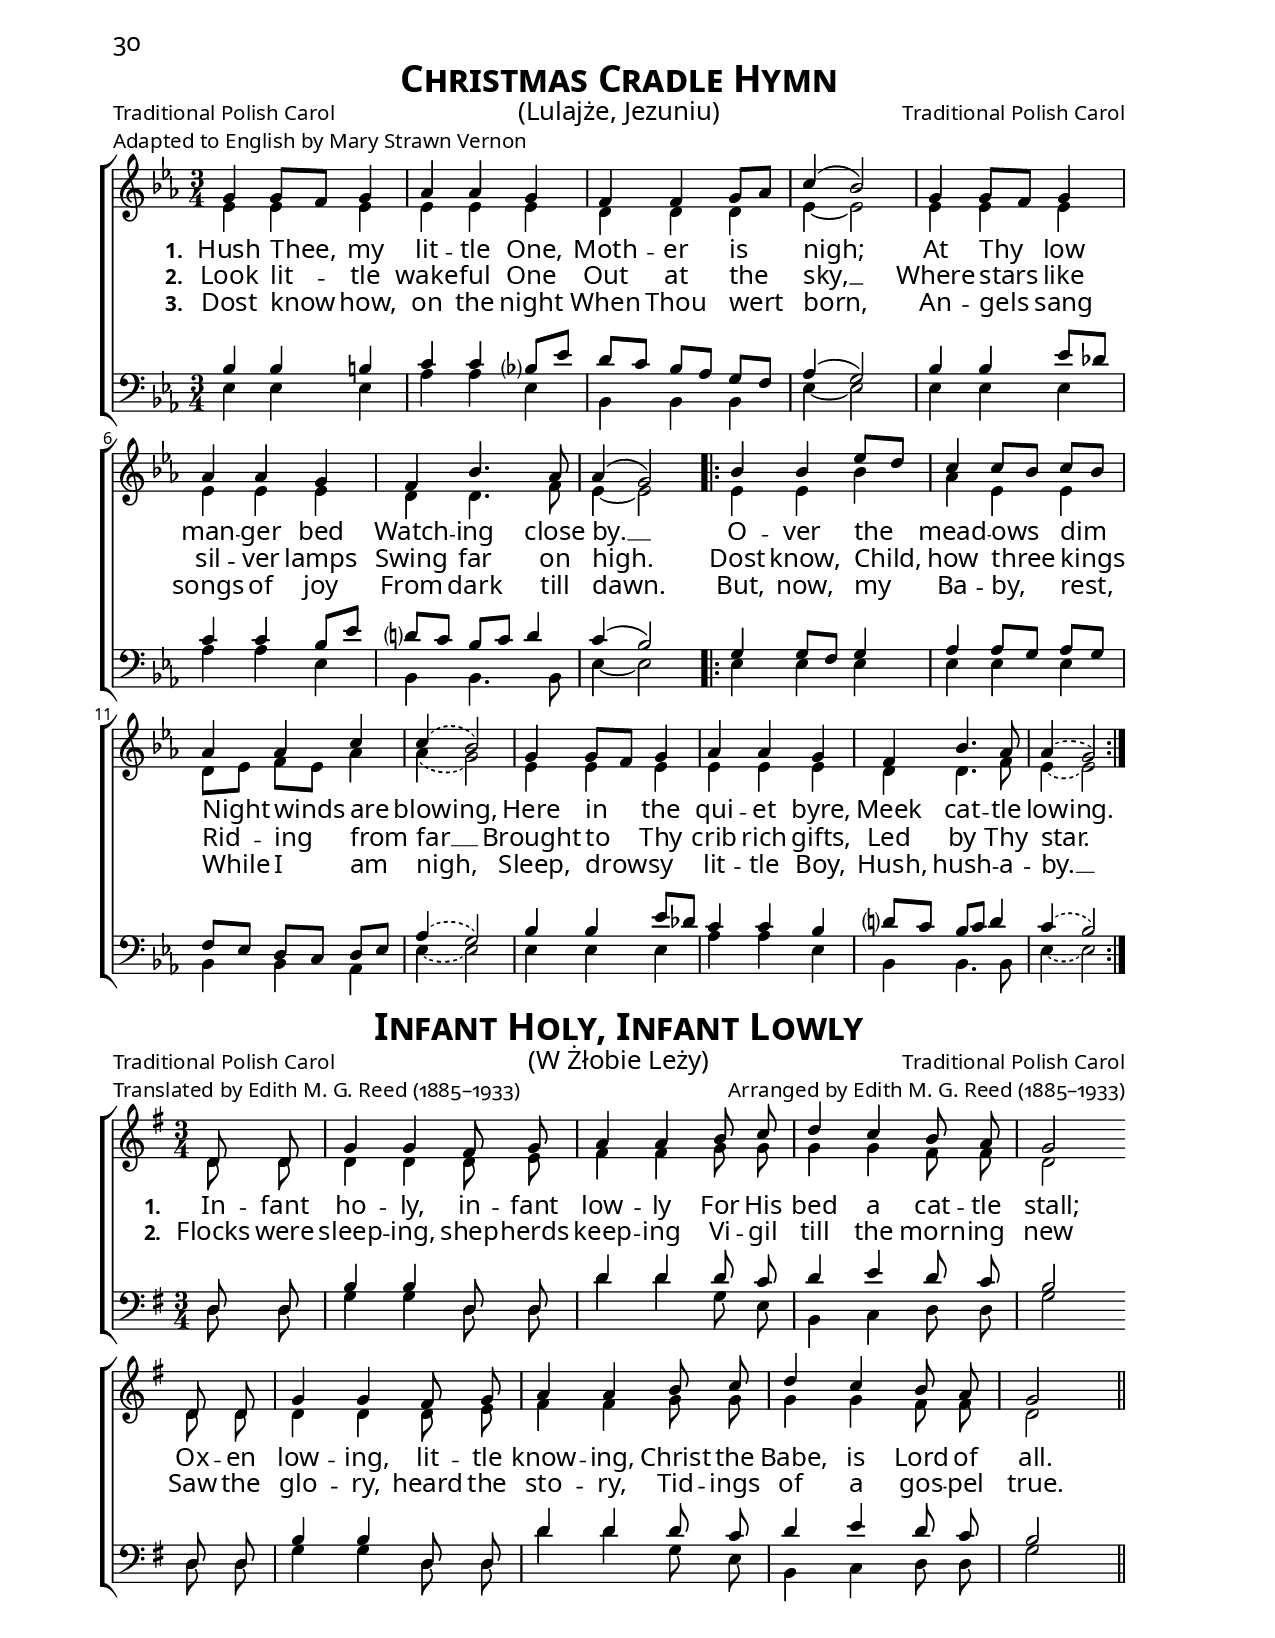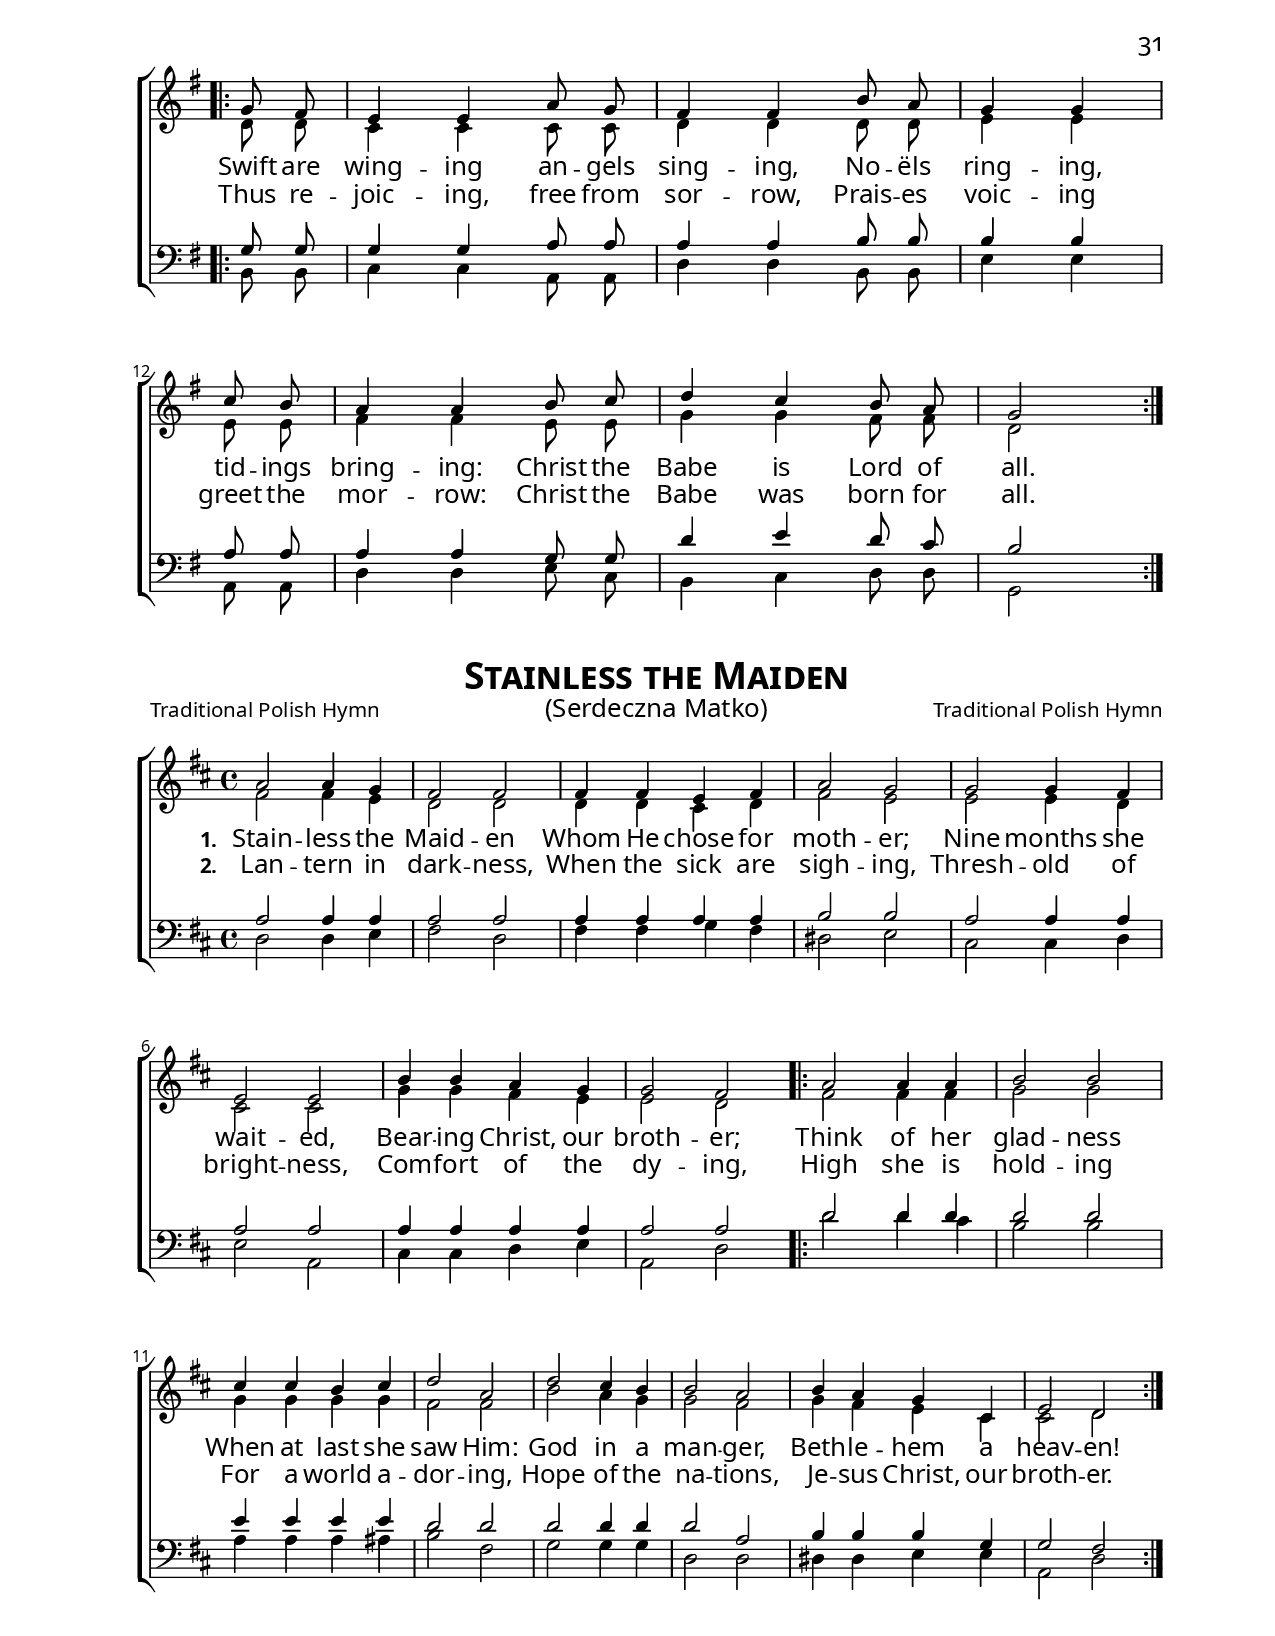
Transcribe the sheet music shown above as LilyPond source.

\version "2.14.2"
\include "util.ly"
\header {
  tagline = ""
}
\paper {
  print-all-headers = ##t
  paper-height = 11\in
  paper-width = 8.5\in
  indent = 0\in
  %system-system-spacing = #'((basic-distance . 10) (padding . 0))
  %system-system-spacing =
  %  #'((basic-distance . 0)
  %     (minimum-distance . 0)
  %     (padding . -0.35)
  %     (stretchability . 100))
  score-markup-spacing =
    #'((basic-distance . 2)
       (minimum-distance . 0)
       (padding . 0)
       (stretchability . 50))
  system-system-spacing =
    #'((basic-distance . 0)
       (minimum-distance . 0)
       (padding . -10)
       (stretchability . 100))
  markup-system-spacing =
    #'((basic-distance . 0)
       (minimum-distance . 0)
       (padding . 0)
       (stretchability . 0))
  % last-bottom-spacing =
  %   #'((basic-distance . 0)
  %      (minimum-distance . 0)
  %      (padding . 0)
  %      (stretchability . 0))
  ragged-last-bottom = ##f
  ragged-bottom = ##f
  two-sided = ##t
  inner-margin = 1\in
  outer-margin = 0.75\in
  top-margin = 0.26\in
  bottom-margin = 0.25\in
  first-page-number = #30
  print-first-page-number = ##t
  scoreTitleMarkup = \markup { \column {
    %\on-the-fly \print-all-headers { \bookTitleMarkup \hspace #1 }
    \fill-line {
      \null
      \fontsize #4 \bold \fromproperty #'header:title
      \null
    }
    \fill-line {
      \fromproperty #'header:poet
      \fontsize #4 \bold \fromproperty #'header:subtitle
      \fromproperty #'header:composer
    }
    \fill-line {
      \fromproperty #'header:meter
      \null
      \fromproperty #'header:arranger
    }
  }
  }

  headerLine = ""
  oddHeaderMarkup = \markup\fill-line{
     \override #'(font-name . "Garamond Premier Pro")\abs-fontsize #12.5
     \combine 
        \fill-line{"" \on-the-fly #print-page-number-check-first
        \oldStylePageNum""
        }
        \fill-line{\headerLine}
  }
  evenHeaderMarkup = \markup {
     \override #'(font-name . "Garamond Premier Pro")\abs-fontsize #12.5
     \combine
        \on-the-fly #print-page-number-check-first
        \oldStylePageNum""
        \fill-line{\headerLine}
  }
}
#(set-global-staff-size 18) \paper{ #(define fonts (make-pango-font-tree "Garamond Premier Pro" "Garamond Premier Pro" "Garamond Premier Pro" (/ 18 20))) }
global = {
  \key ees \major
  \time 3/4
  \autoBeamOff
}

sopMusic = \relative c' {
  g'4 g8[ f] g4 |
  aes aes g |
  f f g8[ aes] |
  c4( bes2) |
  g4 g8[ f] g4 |
  
  aes aes g |
  f bes4. aes8 |
  aes4( g2) |
  \repeat volta 2 {
    bes4 bes ees8[ d] |
    c4 c8[ bes] c[ bes] |

    aes4 aes c |
    \slurDashed c( bes2) |
    g4 g8[ f] g4 |
    aes aes g |
    f bes4. aes8 |
    aes4( g2)
  }
}
sopWords = \lyricmode {
  
}

altoMusic = \relative c' {
  ees4 ees ees |
  ees ees ees |
  d d d |
  ees~ ees2 |

  ees4 ees ees |
  ees ees ees |
  d d4. f8 |
  ees4~ ees2 |

  \repeat volta 2 {
    ees4 ees bes' |
    aes ees ees |
    d8[ ees] f[ ees] aes4 |
    \slurDashed aes( g2) |

    ees4 ees ees |
    ees ees ees |
    d d4. f8 |
    \tieDashed ees4~ ees2 |
  }
}
altoWords = \lyricmode {
  \set stanza = "1. "

  Hush Thee, my lit -- tle One,
  Moth -- er is nigh;
  At Thy low man -- ger bed
  Watch -- ing close by. __
  O -- ver the mead -- ows dim
\set ignoreMelismata = ##t
   \once \override LyricText.self-alignment-X = #LEFT Night
   \once \override LyricText.self-alignment-X = #LEFT winds 
   \once \override LyricText.self-alignment-X = #LEFT are blow -- ing,
\unset ignoreMelismata
  Here in the qui -- et byre,
\set ignoreMelismata = ##t
  Meek cat -- tle low -- ing.
}
altoWordsII = \lyricmode {
%\markup\italic
  \set stanza = "2. "

  Look lit -- tle wake -- ful One
  Out at the sky, __
  Where stars like sil -- ver lamps
  Swing far on high.
  Dost know, Child, how three kings
  \once \override LyricText.self-alignment-X = #LEFT Rid --
  \once \override LyricText.self-alignment-X = #LEFT ing
  \once \override LyricText.self-alignment-X = #LEFT from far __
  Brought to Thy crib rich gifts,
  Led by Thy star.
}
altoWordsIII = \lyricmode {
  \set stanza = "3. "

  Dost know how, on the night
  When Thou wert born,
  An -- gels sang songs of joy
  From dark till dawn.
  But, now, my Ba -- by, rest,
  \once \override LyricText.self-alignment-X = #LEFT While
  \once \override LyricText.self-alignment-X = #LEFT I
  \once \override LyricText.self-alignment-X = #LEFT am nigh,
  Sleep, drow -- sy lit -- tle Boy,
  Hush, hush -- a -- by. __
}
altoWordsIV = \lyricmode {
  \set stanza = "4. "
  \set ignoreMelismata = ##t
}
altoWordsV = \lyricmode {
  \set stanza = "5. "
  \set ignoreMelismata = ##t
}
altoWordsVI = \lyricmode {
  \set stanza = "6. "
  \set ignoreMelismata = ##t
}
tenorMusic = \relative c' {
  bes4 bes b |
  c c bes?8[ ees] |
  d[ c] bes[ aes] g[ f] |
  aes4( g2) |

  bes4 bes ees8[ des] |
  c4 c bes8[ ees] |
  d?[ c] bes[ c] d4 |
  c( bes2) |

  \repeat volta 2 {
    g4 g8[ f] g4 |
    aes aes8[ g] aes[ g] |
    f[ ees] d[ c] d[ ees] |
    \slurDashed aes4( g2) |

    bes4 bes ees8[ des] |
    c4 c bes |
    d?8[ c] bes[ c] d4 |
    c( bes2) |
  }
}
tenorWords = \lyricmode {

}

bassMusic = \relative c {
  ees4 ees ees |
  aes aes ees |
  bes bes bes |
  ees~ ees2 |

  ees4 ees ees |
  aes aes ees |
  bes bes4. bes8 |
  ees4~ ees2 |

  \repeat volta 2 {
    ees4 ees ees |
    ees ees ees |
    bes bes aes |
    \tieDashed ees'~ ees2 |
    
    ees4 ees ees |
    aes aes ees |
    bes bes4. bes8 |
    ees4~ ees2 |
  }
}
bassWords = \lyricmode {

}

pianoRH = \relative c' {
  
}
pianoLH = \relative c' {
  
}

\score {
  <<
   \new ChoirStaff <<
    \new Staff = women <<
      \new Voice = "sopranos" { \voiceOne << \global \sopMusic >> }
      \new Voice = "altos" { \voiceTwo << \global \altoMusic >> }
    >>
    \new Lyrics \with { alignAboveContext = "women" \override VerticalAxisGroup #'nonstaff-relatedstaff-spacing = #'((basic-distance . 1))} \lyricsto "sopranos" \sopWords
   \new Staff = men <<
      \clef bass
      \new Voice = "tenors" { \voiceOne << \global \tenorMusic >> }
      \new Voice = "basses" { \voiceTwo << \global \bassMusic >> }
    >>
    \new Lyrics = "altosVI"  \with { alignBelowContext = "women" } \lyricsto "sopranos" \altoWordsVI
    \new Lyrics = "altosV"  \with { alignBelowContext = "women" } \lyricsto "sopranos" \altoWordsV
    \new Lyrics = "altosIV"  \with { alignBelowContext = "women" } \lyricsto "sopranos" \altoWordsIV
    \new Lyrics = "altosIII"  \with { alignBelowContext = "women" } \lyricsto "sopranos" \altoWordsIII
    \new Lyrics = "altosII"  \with { alignBelowContext = "women" } \lyricsto "sopranos" \altoWordsII
    \new Lyrics = "altos"  \with { alignBelowContext = "women" } \lyricsto "sopranos" \altoWords
    \new Lyrics \with { alignAboveContext = "men" \override VerticalAxisGroup #'nonstaff-relatedstaff-spacing = #'((basic-distance . 1)) } \lyricsto "tenors" \tenorWords
    \new Lyrics \with { alignBelowContext = "men" \override VerticalAxisGroup #'nonstaff-relatedstaff-spacing = #'((basic-distance . 1)) } \lyricsto "basses" \bassWords
  >>
%    \new PianoStaff << \new Staff { \new Voice { \pianoRH } } \new Staff { \clef "bass" \pianoLH } >>
  >>
  \layout {
  \context {
    \Lyrics
    \override LyricText #'font-size = #2
  }
    \context {
      \Score
      %\override SpacingSpanner #'base-shortest-duration = #(ly:make-moment 1 8)
      %\override SpacingSpanner #'common-shortest-duration = #(ly:make-moment 1 4)
    }
    \context {
      % Remove all empty staves
      % \Staff \RemoveEmptyStaves \override VerticalAxisGroup #'remove-first = ##t
    }
    \context {
      \Lyrics
      \override LyricText #'X-offset = #center-on-word
    }
  }
  \header {
    title = \markup{\override #'(font-name . "Garamond Premier Pro Semibold"){ \abs-fontsize #18 \smallCapsOldStyle"Christmas Cradle Hymn"}}
    subtitle = \markup{\override #'(font-name . "Garamond Premier Pro"){ \abs-fontsize #12.5 "(Lulajże, Jezuniu)"}}
    poet = \markup\oldStyleNum"Traditional Polish Carol"
    meter = \markup\oldStyleNum"Adapted to English by Mary Strawn Vernon"
    composer = \markup\oldStyleNum"Traditional Polish Carol"
    % arranger = \markup\oldStyleNum"Arranged by Edith M. G. Reed (1885–1933)"
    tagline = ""
  }
}

























global = {
  \key g \major
  \time 3/4
  \autoBeamOff
}

sopMusic = \relative c' {
\repeat unfold 2 {
  \partial 4 d8 d |
  g4 g fis8 g |
  a4 a b8 c |
  d4 c b8  a |
  g2 \break
}
\pageBreak
\repeat volta 2 {
  \partial 4 g8 fis |
  e4 e a8 g |
  fis4 fis b8 a |
  \partial 2 g4 g | \break

  \partial 4 c8 b |
  a4 a b8 c |
  d4 c b8 a |
  g2 
}
}
sopWords = \lyricmode {
  
}

altoMusic = \relative c' {
\repeat unfold 2 {
  d8 d |
  d4 d d8 e |
  fis4 fis g8 g |
  g4 g fis8 fis |
  d2
}

\repeat volta 2 {
    d8 d |
    c4 c c8 c |
    d4 d d8 d
    e4 e

    e8 e |
    fis4 fis e8 e |
    g4 g fis8 fis |
    d2 
  }
}
altoWords = \lyricmode {
  \dropLyricsV
  \set stanza = "1. "
  In -- fant ho -- ly, in -- fant low -- ly
  For His bed a cat -- tle stall;
  Ox -- en low -- ing, lit -- tle know -- ing,
  Christ the Babe, is Lord of all.
  Swift are wing -- ing an -- gels sing -- ing,
  No -- ëls ring -- ing,
  tid -- ings bring -- ing:
  Christ the Babe is Lord of all.
}
altoWordsII = \lyricmode {
  \dropLyricsV
%\markup\italic
  \set stanza = "2. "
Flocks were sleep -- ing, shep -- herds keep -- ing
Vi -- gil till the morn -- ing new
Saw the glo -- ry, heard the sto -- ry,
Tid -- ings of a gos -- pel true.
Thus re -- joic -- ing, free from sor -- row,
Prais -- es voic -- ing greet the mor -- row:
Christ the Babe was born for all.
}
altoWordsIII = \lyricmode {
  \set stanza = "3. "
  \set ignoreMelismata = ##t
}
altoWordsIV = \lyricmode {
  \set stanza = "4. "
  \set ignoreMelismata = ##t
}
altoWordsV = \lyricmode {
  \set stanza = "5. "
  \set ignoreMelismata = ##t
}
altoWordsVI = \lyricmode {
  \set stanza = "6. "
  \set ignoreMelismata = ##t
}
tenorMusic = \relative c {
  \repeat unfold 2{
    d8 d |
    b'4 b d,8 d |
    d'4 d d8 c |
    d4 e d8 c |
    b2
  }
  \repeat volta 2 {
    g8 g |
    g4 g a8 a |
    a4 a b8 b 
    b4 b a8 a |
    a4 a g8 g8 |
    d'4 e d8 c |
    b2 
  }
}
tenorWords = \lyricmode {

}

bassMusic = \relative c {
  \repeat unfold 2 {
    d8 d |
    g4 g d8 d |
    d'4 d g,8 e |
    b4 c d8 d |
    g2
  }

  \repeat volta 2 {
    b,8 b |
    c4 c a8 a |
    d4 d b8 b
    e4 e

    a,8 a |
    d4 d e8 c |
    b4 c d8 d |
    g,2
  }
}
bassWords = \lyricmode {

}

pianoRH = \relative c' {
  
}
pianoLH = \relative c' {
  
}

\score {
  <<
   \new ChoirStaff <<
    \new Staff = women <<
      \new Voice = "sopranos" { \voiceOne << \global \sopMusic >> }
      \new Voice = "altos" { \voiceTwo << \global \altoMusic >> }
    >>
    \new Lyrics \with { alignAboveContext = "women" \override VerticalAxisGroup #'nonstaff-relatedstaff-spacing = #'((basic-distance . 1))} \lyricsto "sopranos" \sopWords
    \new Lyrics = "altosVI"  \with { alignBelowContext = "women" } \lyricsto "altos" \altoWordsVI
    \new Lyrics = "altosV"  \with { alignBelowContext = "women" } \lyricsto "altos" \altoWordsV
    \new Lyrics = "altosIV"  \with { alignBelowContext = "women" } \lyricsto "altos" \altoWordsIV
    \new Lyrics = "altosIII"  \with { alignBelowContext = "women" } \lyricsto "altos" \altoWordsIII
    \new Lyrics = "altosII"  \with { alignBelowContext = "women" } \lyricsto "altos" \altoWordsII
    \new Lyrics = "altos"  \with { alignBelowContext = "women" \override VerticalAxisGroup #'nonstaff-relatedstaff-spacing = #'((basic-distance . 1))} \lyricsto "altos" \altoWords
   \new Staff = men <<
      \clef bass
      \new Voice = "tenors" { \voiceOne << \global \tenorMusic >> }
      \new Voice = "basses" { \voiceTwo << \global \bassMusic >> }
    >>
    \new Lyrics \with { alignAboveContext = "men" \override VerticalAxisGroup #'nonstaff-relatedstaff-spacing = #'((basic-distance . 1)) } \lyricsto "tenors" \tenorWords
    \new Lyrics \with { alignBelowContext = "men" \override VerticalAxisGroup #'nonstaff-relatedstaff-spacing = #'((basic-distance . 1)) } \lyricsto "basses" \bassWords
  >>
%    \new PianoStaff << \new Staff { \new Voice { \pianoRH } } \new Staff { \clef "bass" \pianoLH } >>
  >>
  \layout {
  \context {
    \Lyrics
    \override LyricText #'font-size = #2
  }
    \context {
      \Score
      %\override SpacingSpanner #'base-shortest-duration = #(ly:make-moment 1 8)
      %\override SpacingSpanner #'common-shortest-duration = #(ly:make-moment 1 4)
    }
    \context {
      % Remove all empty staves
      % \Staff \RemoveEmptyStaves \override VerticalAxisGroup #'remove-first = ##t
    }
    \context {
      \Lyrics
      \override LyricText #'X-offset = #center-on-word
    }
  }
  \header {
    title = \markup{\override #'(font-name . "Garamond Premier Pro Semibold"){ \abs-fontsize #18 \smallCapsOldStyle"Infant Holy, Infant Lowly"}}
    subtitle = \markup{\override #'(font-name . "Garamond Premier Pro"){ \abs-fontsize #12.5 "(W Żłobie Leży)"}}
    poet = \markup\oldStyleNum"Traditional Polish Carol"
    meter = \markup\oldStyleNum"Translated by Edith M. G. Reed (1885–1933)"
    composer = \markup\oldStyleNum"Traditional Polish Carol"
    arranger = \markup\oldStyleNum"Arranged by Edith M. G. Reed (1885–1933)"
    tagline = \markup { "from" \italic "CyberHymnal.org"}
  }
}

























global = {
  \key d \major
  \time 4/4
  \autoBeamOff
}

sopMusic = \relative c' {
  a'2 a4 g |
  fis2 fis |
  fis4 fis e fis |
  a2 g |
  g g4 fis |
  e2 e |
  b'4 b a g |
  g2 fis |

  \repeat volta 2 {
    a2 a4 a |
    b2 b |
    cis4 cis b cis |
    d2 a |
    d cis4 b |
    b2 a |
    b4 a g cis, |
    e2 d
  }
}
sopWords = \lyricmode {
}

altoMusic = \relative c' {
  fis2 fis4 e |
  d2 d |
  d4 d cis d |
  fis2 e |
  e e4 d |
  cis2 cis |
  g'4 g fis e |
  e2 d |

  \repeat volta 2 {
    fis fis4 fis |
    g2 g |
    g4 g g g |
    fis2 fis |
    b a4 g |
    g2 fis |
    g4 fis e cis |
    cis2 d
  }
}
altoWords = \lyricmode {
  \set stanza = "1. "

  Stain -- less the Maid -- en
  Whom He chose for moth -- er;
  Nine months she wait -- ed,
  Bear -- ing Christ, our broth -- er;
  Think of her glad -- ness
  When at last she saw Him:
  God in a man -- ger,
  Beth -- le -- hem a heav -- en!
}
altoWordsII = \lyricmode {
  \set stanza = "2. "

  Lan -- tern in dark -- ness,
  When the sick are sigh -- ing,
  Thresh -- old of bright -- ness,
  Com -- fort of the dy -- ing,
  High she is hold -- ing
  For a world a -- dor -- ing,
  Hope of the na -- tions,
  Je -- sus Christ, our broth -- er.
}
altoWordsIII = \lyricmode {
  \set stanza = "3. "
  \set ignoreMelismata = ##t
}
altoWordsIV = \lyricmode {
  \set stanza = "4. "
  \set ignoreMelismata = ##t
}
altoWordsV = \lyricmode {
  \set stanza = "5. "
  \set ignoreMelismata = ##t
}
altoWordsVI = \lyricmode {
  \set stanza = "6. "
  \set ignoreMelismata = ##t
}
tenorMusic = \relative c' {
  a2 a4 a |
  a2 a |
  a4 a a a |
  b2 b |
  a a4 a |
  a2 a |
  a4 a a a |
  a2 a |

  \repeat volta 2 {
    d2 d4 d |
    d2 d |
    e4 e e e |
    d2 d |
    d2 d4 d |
    d2 a |
    b4 b b g |
    g2 fis
  }
}
tenorWords = \lyricmode {

}

bassMusic = \relative c {
  d2 d4 e |
  fis2 d |
  fis4 fis g fis |
  dis2 e |
  cis cis4 d |
  e2 a, |
  cis4 cis d e |
  a,2 d |

  \repeat volta 2 {
    d' d4 cis |
    b2 b |
    a4 a a ais |
    b2 fis |
    g g4 g |
    d2 d |
    dis4 dis e e |
    a,2 d
  }
}
bassWords = \lyricmode {

}

pianoRH = \relative c' {
  
}
pianoLH = \relative c' {
  
}

\score {
  <<
   \new ChoirStaff <<
    \new Staff = women <<
      \new Voice = "sopranos" { \voiceOne << \global \sopMusic >> }
      \new Voice = "altos" { \voiceTwo << \global \altoMusic >> }
    >>
    \new Lyrics \with { alignAboveContext = "women" \override VerticalAxisGroup #'nonstaff-relatedstaff-spacing = #'((basic-distance . 1))} \lyricsto "sopranos" \sopWords
    \new Lyrics = "altosVI"  \with { alignBelowContext = "women" } \lyricsto "sopranos" \altoWordsVI
    \new Lyrics = "altosV"  \with { alignBelowContext = "women" } \lyricsto "sopranos" \altoWordsV
    \new Lyrics = "altosIV"  \with { alignBelowContext = "women" } \lyricsto "sopranos" \altoWordsIV
    \new Lyrics = "altosIII"  \with { alignBelowContext = "women" } \lyricsto "sopranos" \altoWordsIII
    \new Lyrics = "altosII"  \with { alignBelowContext = "women" } \lyricsto "sopranos" \altoWordsII
    \new Lyrics = "altos"  \with { alignBelowContext = "women" \override VerticalAxisGroup #'nonstaff-relatedstaff-spacing = #'((basic-distance . 1))} \lyricsto "sopranos" \altoWords
   \new Staff = men <<
      \clef bass
      \new Voice = "tenors" { \voiceOne << \global \tenorMusic >> }
      \new Voice = "basses" { \voiceTwo << \global \bassMusic >> }
    >>
    \new Lyrics \with { alignAboveContext = "men" \override VerticalAxisGroup #'nonstaff-relatedstaff-spacing = #'((basic-distance . 1)) } \lyricsto "tenors" \tenorWords
    \new Lyrics \with { alignBelowContext = "men" \override VerticalAxisGroup #'nonstaff-relatedstaff-spacing = #'((basic-distance . 1)) } \lyricsto "basses" \bassWords
  >>
%    \new PianoStaff << \new Staff { \new Voice { \pianoRH } } \new Staff { \clef "bass" \pianoLH } >>
  >>
  \layout {
  \context {
    \Lyrics
    \override LyricText #'font-size = #2
  }
    \context {
      \Score
      %\override SpacingSpanner #'base-shortest-duration = #(ly:make-moment 1 8)
      %\override SpacingSpanner #'common-shortest-duration = #(ly:make-moment 1 4)
    }
    \context {
      % Remove all empty staves
      % \Staff \RemoveEmptyStaves \override VerticalAxisGroup #'remove-first = ##t
    }
    \context {
      \Lyrics
      \override LyricText #'X-offset = #center-on-word
    }
  }
  \header {
    title = \markup{\override #'(font-name . "Garamond Premier Pro Semibold"){ \abs-fontsize #18 \smallCapsOldStyle"Stainless the Maiden"}}
    subtitle = \markup{\override #'(font-name . "Garamond Premier Pro"){ \abs-fontsize #12.5 "(Serdeczna Matko)"}}
    poet = \markup\oldStyleNum"Traditional Polish Hymn"
    %meter = \markup\oldStyleNum"Translated by ??? (1885–1933)"
    composer = \markup\oldStyleNum"Traditional Polish Hymn"
    %arranger = \markup\oldStyleNum"Arranged by ??? (1885–1933)"
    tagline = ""
  }
}
